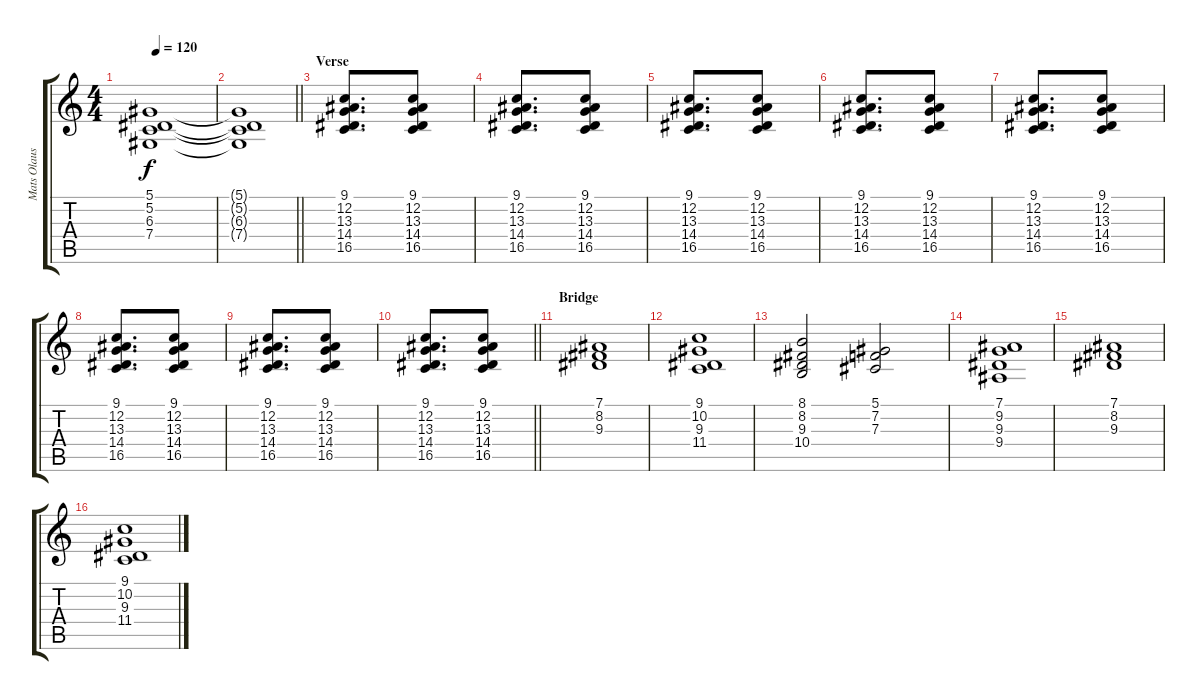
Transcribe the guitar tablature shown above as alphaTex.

\track ("Mats Olausson" "Mats Olaus") {instrument stringensemble1}
\staff {score tabs}
\tuning (Eb4 Bb3 Gb3 Db3 Ab2 Eb2) {hide}
\ts (4 4)
\tempo 120
\clef g2
\ks c
(5.1 5.2 6.3 7.4).1{dy f} |
\barLineRight lightlight
(5.1{t} 5.2{t} 6.3{t} 7.4{t}).1 |
\section ("" "Verse")
(9.1 12.2 13.3 14.4 16.5).8{d} (9.1 12.2 13.3 14.4 16.5).8 |
(9.1 12.2 13.3 14.4 16.5).8{d} (9.1 12.2 13.3 14.4 16.5).8 |
(9.1 12.2 13.3 14.4 16.5).8{d} (9.1 12.2 13.3 14.4 16.5).8 |
(9.1 12.2 13.3 14.4 16.5).8{d} (9.1 12.2 13.3 14.4 16.5).8 |
(9.1 12.2 13.3 14.4 16.5).8{d} (9.1 12.2 13.3 14.4 16.5).8 |
(9.1 12.2 13.3 14.4 16.5).8{d} (9.1 12.2 13.3 14.4 16.5).8 |
(9.1 12.2 13.3 14.4 16.5).8{d} (9.1 12.2 13.3 14.4 16.5).8 |
\barLineRight lightlight
(9.1 12.2 13.3 14.4 16.5).8{d} (9.1 12.2 13.3 14.4 16.5).8 |
\section ("" "Bridge")
(7.1 8.2 9.3).1 |
(9.1 10.2 9.3 11.4).1 |
(8.1 8.2 9.3 10.4).2 (5.1 7.2 7.3).2 |
(7.1 9.2 9.3 9.4).1 |
(7.1 8.2 9.3).1 |
(9.1 10.2 9.3 11.4).1
